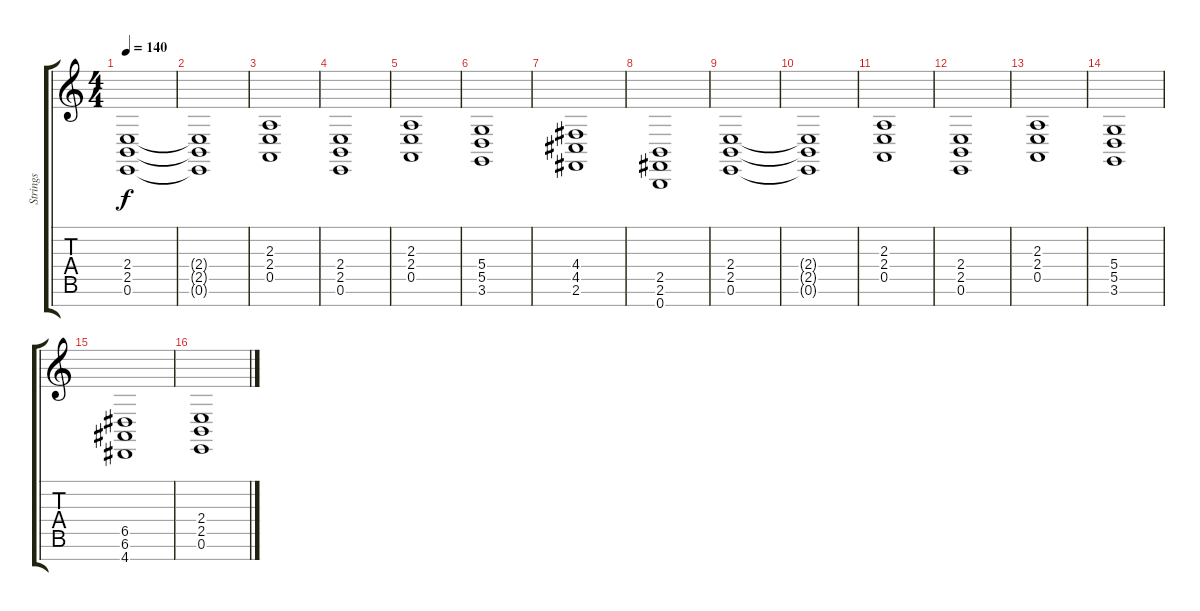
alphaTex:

\track ("Strings" "Strings") {instrument stringensemble1}
\staff {score tabs}
\tuning (E4 B3 G3 D3 A2 E2 B1) {hide}
\ts (4 4)
\tempo 140
\clef g2
\ks c
(2.4 2.5 0.6).1{dy f instrument stringensemble1} |
(2.4{t} 2.5{t} 0.6{t}).1 |
(2.3 2.4 0.5).1 |
(2.4 2.5 0.6).1 |
(2.3 2.4 0.5).1 |
(5.4 5.5 3.6).1 |
(4.4 4.5 2.6).1 |
(2.5 2.6 0.7).1 |
(2.4 2.5 0.6).1 |
(2.4{t} 2.5{t} 0.6{t}).1 |
(2.3 2.4 0.5).1 |
(2.4 2.5 0.6).1 |
(2.3 2.4 0.5).1 |
(5.4 5.5 3.6).1 |
(6.5 6.6 4.7).1 |
(2.4 2.5 0.6).1
